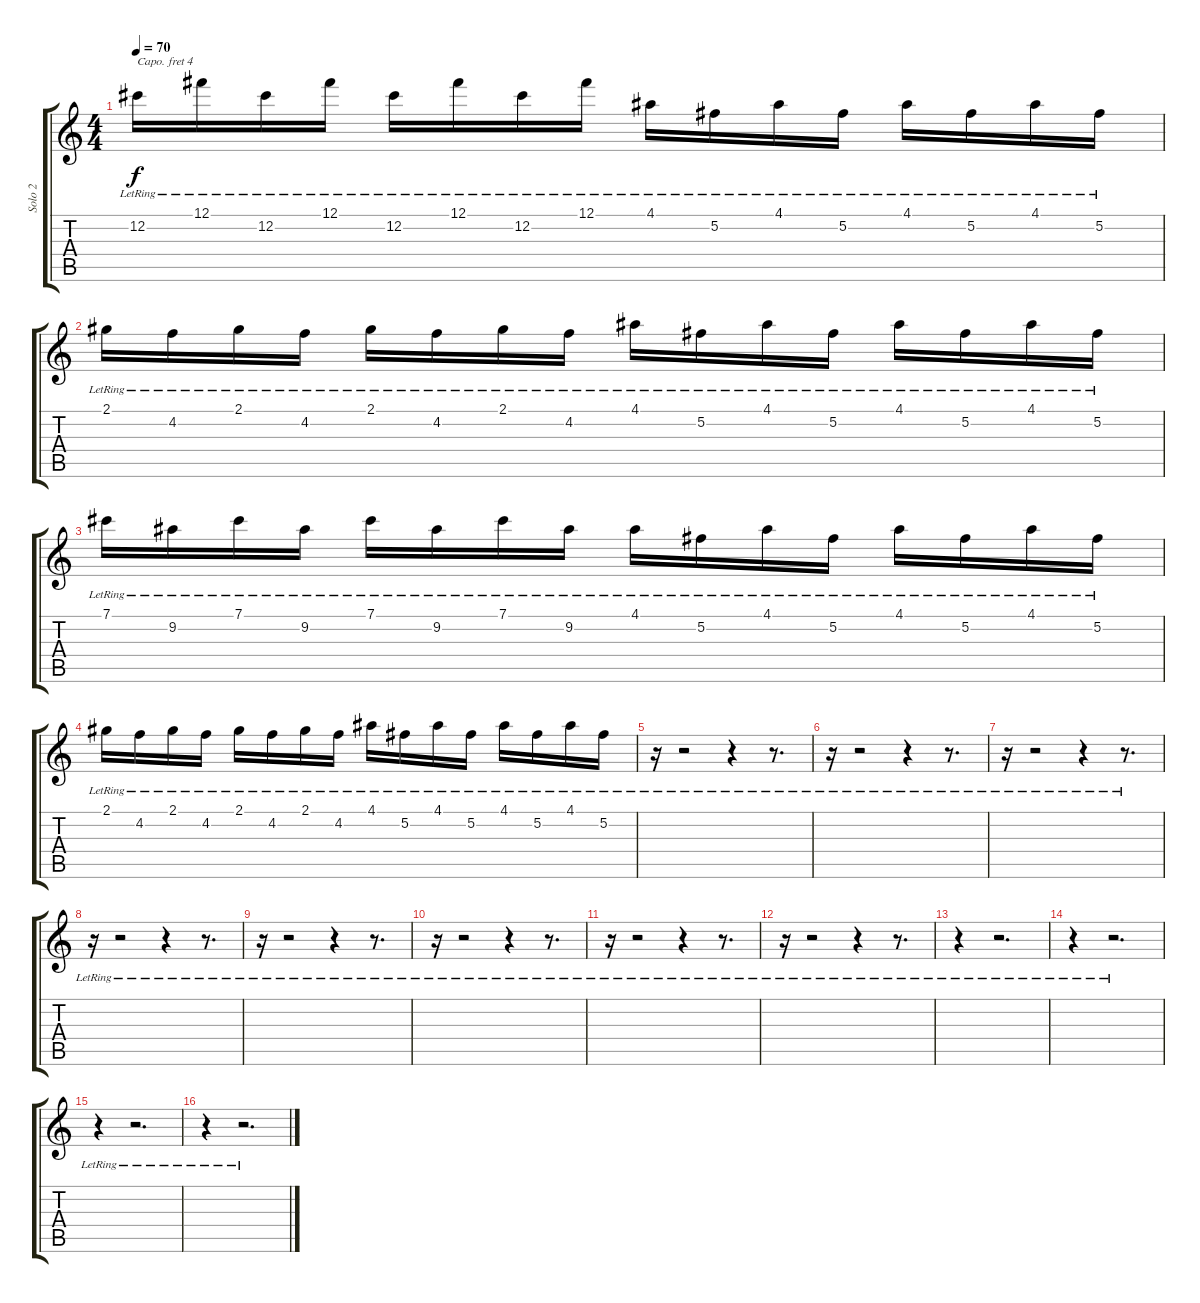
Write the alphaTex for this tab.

\track ("Solo 2" "Solo 2") {instrument acousticguitarsteel}
\staff {score tabs}
\capo 4
\tuning (D4 A3 Gb3 D3 A2 E2) {hide}
\ts (4 4)
\tempo 70
\clef g2
\ks c
12.2{lr}.16{dy f} 12.1{lr}.16 12.2{lr}.16 12.1{lr}.16 12.2{lr}.16 12.1{lr}.16 12.2{lr}.16 12.1{lr}.16 4.1{lr}.16 5.2{lr}.16 4.1{lr}.16 5.2{lr}.16 4.1{lr}.16 5.2{lr}.16 4.1{lr}.16 5.2{lr}.16 |
2.1{lr}.16 4.2{lr}.16 2.1{lr}.16 4.2{lr}.16 2.1{lr}.16 4.2{lr}.16 2.1{lr}.16 4.2{lr}.16 4.1{lr}.16 5.2{lr}.16 4.1{lr}.16 5.2{lr}.16 4.1{lr}.16 5.2{lr}.16 4.1{lr}.16 5.2{lr}.16 |
7.1{lr}.16 9.2{lr}.16 7.1{lr}.16 9.2{lr}.16 7.1{lr}.16 9.2{lr}.16 7.1{lr}.16 9.2{lr}.16 4.1{lr}.16 5.2{lr}.16 4.1{lr}.16 5.2{lr}.16 4.1{lr}.16 5.2{lr}.16 4.1{lr}.16 5.2{lr}.16 |
2.1{lr}.16 4.2{lr}.16 2.1{lr}.16 4.2{lr}.16 2.1{lr}.16 4.2{lr}.16 2.1{lr}.16 4.2{lr}.16 4.1{lr}.16 5.2{lr}.16 4.1{lr}.16 5.2{lr}.16 4.1{lr}.16 5.2{lr}.16 4.1{lr}.16 5.2{lr}.16 |
r.16 r.2 r.4 r.8{d} |
r.16 r.2 r.4 r.8{d} |
r.16 r.2 r.4 r.8{d} |
r.16 r.2 r.4 r.8{d} |
r.16 r.2 r.4 r.8{d} |
r.16 r.2 r.4 r.8{d} |
r.16 r.2 r.4 r.8{d} |
r.16 r.2 r.4 r.8{d} |
r.4 r.2{d} |
r.4 r.2{d} |
r.4 r.2{d} |
r.4 r.2{d}
